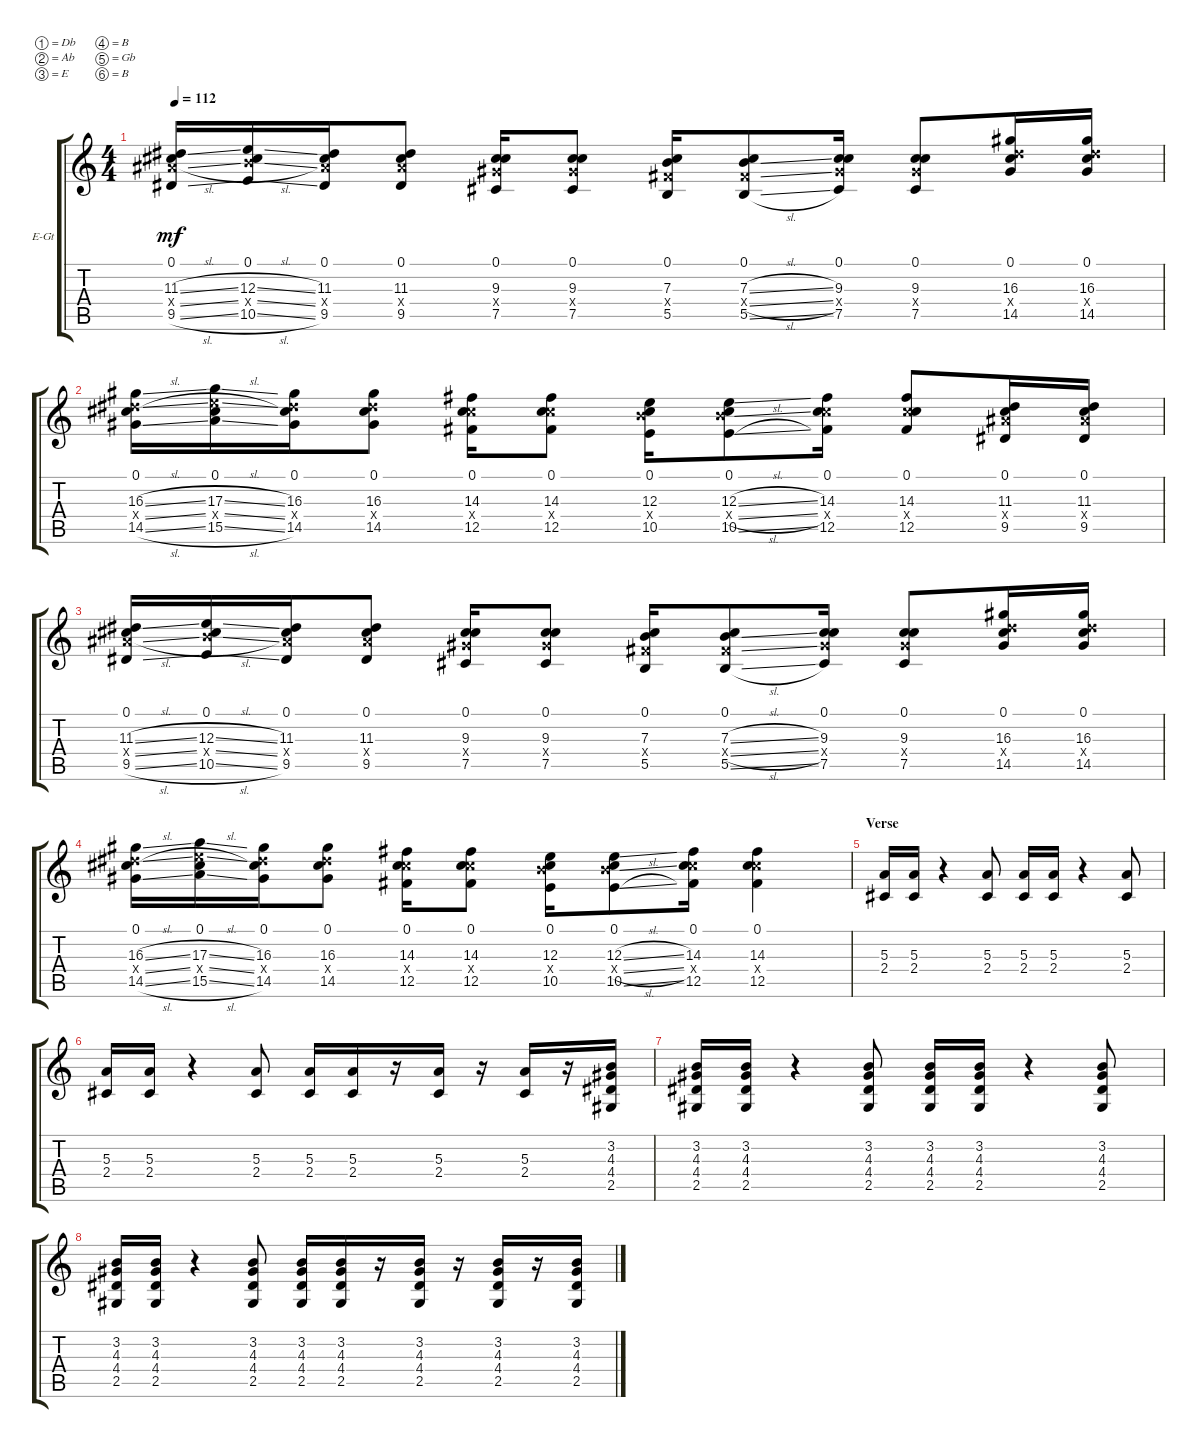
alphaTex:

\defaultSystemsLayout 4
\bracketExtendMode groupsimilarinstruments
\firstSystemTrackNameOrientation horizontal
\otherSystemsTrackNameOrientation horizontal
\track ("Серж" "E-Gt") {instrument overdrivenguitar}
\staff {score tabs}
\tuning (Db4 Ab3 E3 B2 Gb2 B1)
\ts (4 4)
\tempo 112
\clef g2
\ks c
(9.5{sl} 11.3{sl} 0.1 11.4{sl x}).16{dy mf} (10.5{sl} 12.3{sl} 0.1 12.4{sl x}).16 (9.5 11.3 11.4{x} 0.1).16 (9.5 11.4{x} 11.3 0.1).8 (7.5 9.4{x} 9.3 0.1).16 (9.3 9.4{x} 7.5 0.1).8 (5.5 7.4{x} 7.3 0.1).16 (7.3{sl} 7.4{sl x} 5.5{sl} 0.1).8 (7.5 9.4{x} 9.3 0.1).16 (9.3 9.4{x} 7.5 0.1).8 (14.5 16.3 0.1 16.4{x}).16 (14.5 16.3 0.1 16.4{x}).16 |
(14.5{sl} 16.3{sl} 0.1 16.4{sl x}).16 (15.5{sl} 17.3{sl} 0.1 17.4{sl x}).16 (14.5 16.3 16.4{x} 0.1).16 (14.5 16.4{x} 16.3 0.1).8 (12.5 14.4{x} 14.3 0.1).16 (14.3 14.4{x} 12.5 0.1).8 (10.5 12.4{x} 12.3 0.1).16 (12.3{sl} 12.4{sl x} 10.5{sl} 0.1).8 (12.5 14.4{x} 14.3 0.1).16 (14.3 14.4{x} 12.5 0.1).8 (9.5 11.3 0.1 11.4{x}).16 (9.5 11.3 0.1 11.4{x}).16 |
(9.5{sl} 11.3{sl} 0.1 11.4{sl x}).16 (10.5{sl} 12.3{sl} 0.1 12.4{sl x}).16 (9.5 11.3 11.4{x} 0.1).16 (9.5 11.4{x} 11.3 0.1).8 (7.5 9.4{x} 9.3 0.1).16 (9.3 9.4{x} 7.5 0.1).8 (5.5 7.4{x} 7.3 0.1).16 (7.3{sl} 7.4{sl x} 5.5{sl} 0.1).8 (7.5 9.4{x} 9.3 0.1).16 (9.3 9.4{x} 7.5 0.1).8 (14.5 16.3 0.1 16.4{x}).16 (14.5 16.3 0.1 16.4{x}).16 |
(14.5{sl} 16.3{sl} 0.1 16.4{sl x}).16 (15.5{sl} 17.3{sl} 0.1 17.4{sl x}).16 (14.5 16.3 16.4{x} 0.1).16 (14.5 16.4{x} 16.3 0.1).8 (12.5 14.4{x} 14.3 0.1).16 (14.3 14.4{x} 12.5 0.1).8 (10.5 12.4{x} 12.3 0.1).16 (12.3{sl} 12.4{sl x} 10.5{sl} 0.1).8 (12.5 14.4{x} 14.3 0.1).16 (14.3 14.4{x} 12.5 0.1).4 |
\section ("" "Verse")
(2.4 5.3).16 (5.3 2.4).16 r.4 (2.4 5.3).8 (5.3 2.4).16 (5.3 2.4).16 r.4 (2.4 5.3).8 |
(2.4 5.3).16 (5.3 2.4).16 r.4 (2.4 5.3).8 (5.3 2.4).16 (5.3 2.4).16 r.16 (2.4 5.3).16 r.16 (5.3 2.4).16 r.16 (2.5 4.4 4.3 3.2).16 |
(2.5 4.4 4.3 3.2).16 (2.5 4.4 4.3 3.2).16 r.4 (2.5 4.4 4.3 3.2).8 (2.5 4.4 4.3 3.2).16 (2.5 4.4 4.3 3.2).16 r.4 (2.5 4.4 4.3 3.2).8 |
(2.5 4.4 4.3 3.2).16 (2.5 4.4 4.3 3.2).16 r.4 (4.4 4.3 2.5 3.2).8 (4.3 4.4 2.5 3.2).16 (4.3 4.4 2.5 3.2).16 r.16 (4.4 4.3 2.5 3.2).16 r.16 (4.3 4.4 2.5 3.2).16 r.16 (2.5 4.4 4.3 3.2).16
